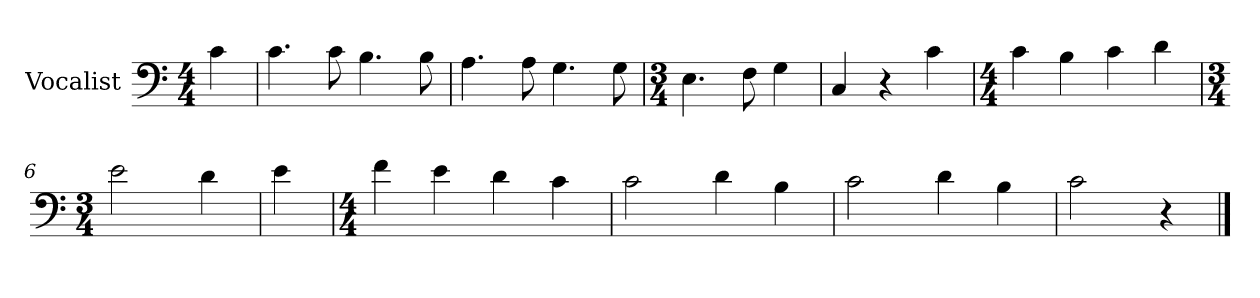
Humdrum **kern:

**kern
*part1
*staff1
*I"Vocalist
*k[]
*C:
*M4/4
=
4c
=1
4.c
8c
4.B
8B
=2
4.A
8A
4.G
8G
=3
*M3/4
4.E
8F
4G
=4
4C
4r
4c
=5
*M4/4
4c
4B
4c
4d
=6
*M3/4
2e
4d
=7
4e
=8
*M4/4
4f
4e
4d
4c
=9
2c
4d
4B
=10
2c
4d
4B
=11
2c
4r
==
*-
